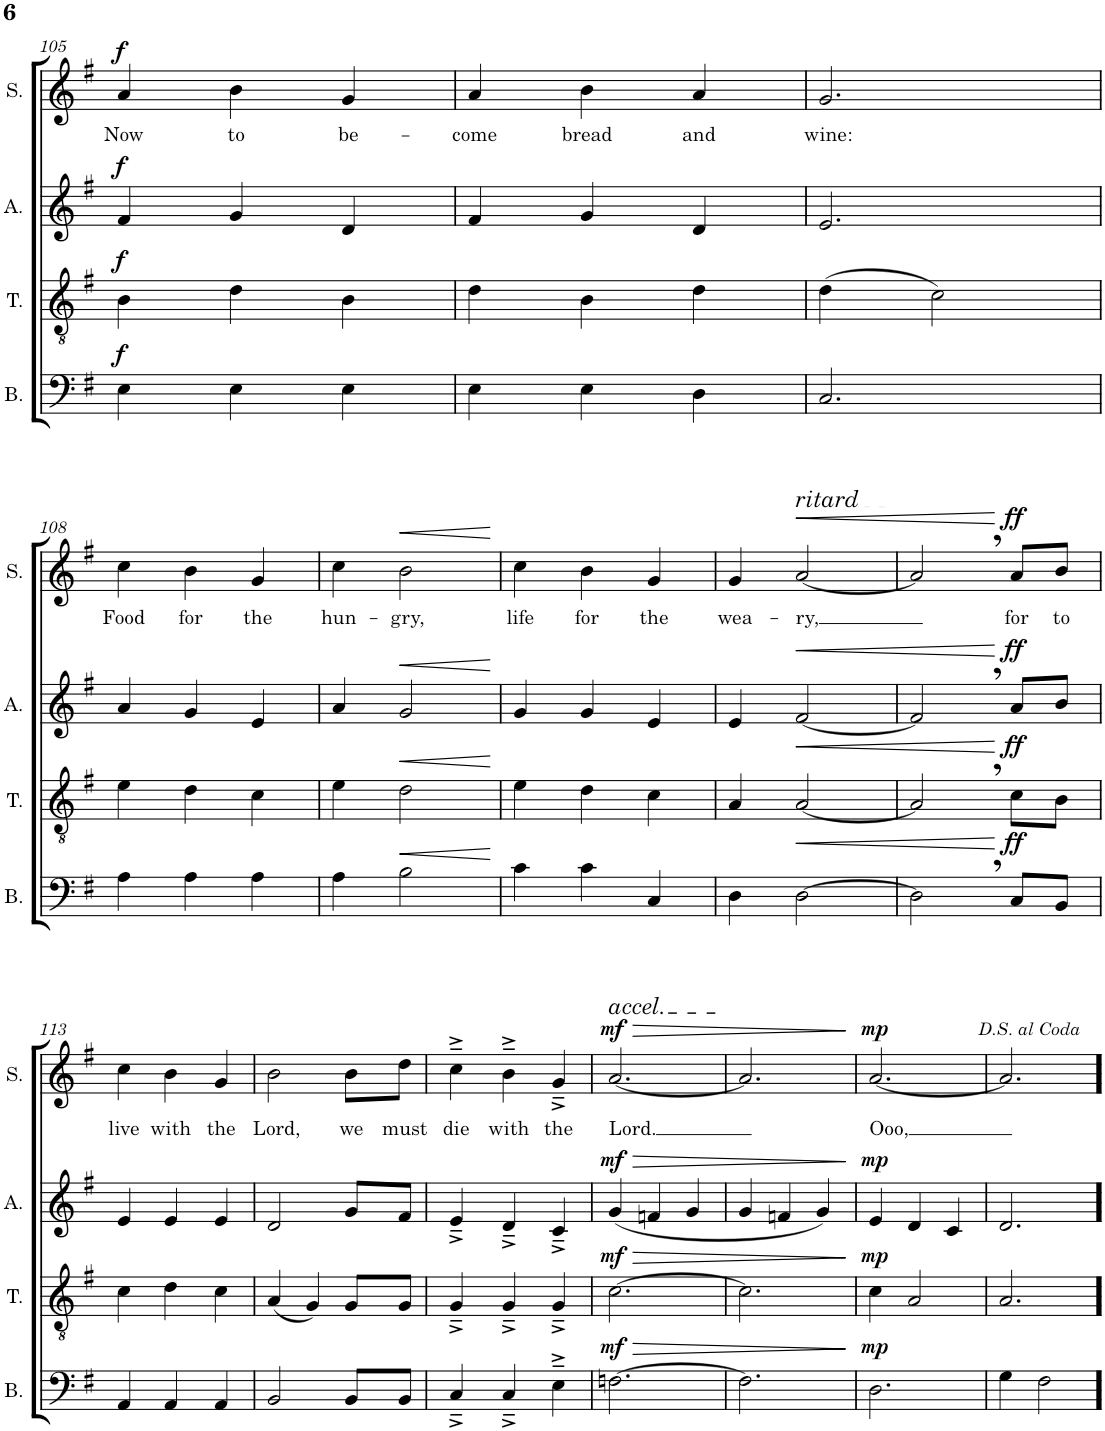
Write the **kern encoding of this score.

**kern	**dynam	**kern	**dynam	**kern	**dynam	**kern	**text	**dynam
*part4	*part4	*part3	*part3	*part2	*part2	*part1	*part1	*part1
*staff4	*staff4	*staff3	*staff3	*staff2	*staff2	*staff1	*staff1	*staff1
*I"Bass	*	*I"Tenor	*	*I"Alto	*	*I"Soprano	*	*
*I'B.	*	*I'T.	*	*I'A.	*	*I'S.	*	*
!!LO:PB:g=z
*clefF4	*	*clefGv2	*	*clefG2	*	*clefG2	*	*
*k[f#]	*	*k[f#]	*	*k[f#]	*	*k[f#]	*	*
*M3/4	*	*M3/4	*	*M3/4	*	*M3/4	*	*
=105	=105	=105	=105	=105	=105	=105	=105	=105
!	!LO:DY:a	!	!LO:DY:a	!	!LO:DY:a	!	!LO:LY:b	!LO:DY:a
4E\	f	4B\	f	4f#/	f	4a/	Now	f
!	!	!	!	!	!	!	!LO:LY:b	!
4E\	.	4d\	.	4g/	.	4b\	to	.
!	!	!	!	!	!	!	!LO:LY:b	!
4E\	.	4B\	.	4d/	.	4g/	be-	.
=106	=106	=106	=106	=106	=106	=106	=106	=106
!	!	!	!	!	!	!	!LO:LY:b	!
4E\	.	4d\	.	4f#/	.	4a/	-come	.
!	!	!	!	!	!	!	!LO:LY:b	!
4E\	.	4B\	.	4g/	.	4b\	bread	.
!	!	!	!	!	!	!	!LO:LY:b	!
4D\	.	4d\	.	4d/	.	4a/	and	.
=107	=107	=107	=107	=107	=107	=107	=107	=107
!	!	!	!	!	!	!	!LO:LY:b	!
2.C/	.	(4d\	.	2.e/	.	2.g/	wine:	.
.	.	2c\)	.	.	.	.	.	.
!!LO:LB:g=z
=108	=108	=108	=108	=108	=108	=108	=108	=108
!	!	!	!	!	!	!	!LO:LY:b	!
4A\	.	4e\	.	4a/	.	4cc\	Food	.
!	!	!	!	!	!	!	!LO:LY:b	!
4A\	.	4d\	.	4g/	.	4b\	for	.
!	!	!	!	!	!	!	!LO:LY:b	!
4A\	.	4c\	.	4e/	.	4g/	the	.
=109	=109	=109	=109	=109	=109	=109	=109	=109
!	!	!	!	!	!	!	!LO:LY:b	!
4A\	.	4e\	.	4a/	.	4cc\	hun-	.
!	!LO:HP:b	!	!LO:HP:b	!	!LO:HP:b	!	!LO:LY:b	!LO:HP:b
2B\	<	2d\	<	2g/	<	2b\	-gry,	<
.	[	.	[	.	[	.	.	[
=110	=110	=110	=110	=110	=110	=110	=110	=110
!	!	!	!	!	!	!	!LO:LY:b	!
4c\	.	4e\	.	4g/	.	4cc\	life	.
!	!	!	!	!	!	!	!LO:LY:b	!
4c\	.	4d\	.	4g/	.	4b\	for	.
!	!	!	!	!	!	!	!LO:LY:b	!
4C/	.	4c\	.	4e/	.	4g/	the	.
=111	=111	=111	=111	=111	=111	=111	=111	=111
!	!	!	!	!	!	!	!LO:LY:b	!
4D\	.	4A/	.	4e/	.	4g/	wea-	.
!	!	!	!	!	!	!LO:TX:a:t=ritard	!	!
!	!LO:HP:b	!	!LO:HP:b	!	!LO:HP:b	!	!LO:LY:b	!
[2D\	<	[2A/	<	[2f#/	<	[2a/	-ry,	.
=112	=112	=112	=112	=112	=112	=112	=112	=112
!	!	!	!	!	!	!	!	!LO:HP:b
2D,\]	.	2A,/]	.	2f#,/]	.	2a,/]	.	<
!	!LO:DY:n=1:a	!	!LO:DY:n=1:a	!	!LO:DY:n=1:a	!	!LO:LY:b	!LO:DY:n=1:a
8C/L	[ ff	8c\L	[ ff	8a/L	[ ff	8a/L	for	[ ff
!	!	!	!	!	!	!	!LO:LY:b	!
8BB/J	.	8B\J	.	8b/J	.	8b/J	to	.
!!LO:LB:g=z
=113	=113	=113	=113	=113	=113	=113	=113	=113
!	!	!	!	!	!	!	!LO:LY:b	!
4AA/	.	4c\	.	4e/	.	4cc\	live	.
!	!	!	!	!	!	!	!LO:LY:b	!
4AA/	.	4d\	.	4e/	.	4b\	with	.
!	!	!	!	!	!	!	!LO:LY:b	!
4AA/	.	4c\	.	4e/	.	4g/	the	.
=114	=114	=114	=114	=114	=114	=114	=114	=114
!	!	!	!	!	!	!	!LO:LY:b	!
2BB/	.	(4A/	.	2d/	.	2b\	Lord,	.
.	.	4G/)	.	.	.	.	.	.
!	!	!	!	!	!	!	!LO:LY:b	!
8BB/L	.	8G/L	.	8g/L	.	8b\L	we	.
!	!	!	!	!	!	!	!LO:LY:b	!
8BB/J	.	8G/J	.	8f#/J	.	8dd\J	must	.
=115	=115	=115	=115	=115	=115	=115	=115	=115
!	!	!	!	!	!	!	!LO:LY:b	!
4C~^/	.	4G~^/	.	4e~^/	.	4cc~^\	die	.
!	!	!	!	!	!	!	!LO:LY:b	!
4C~^/	.	4G~^/	.	4d~^/	.	4b~^\	with	.
!	!	!	!	!	!	!	!LO:LY:b	!
4E~^\	.	4G~^/	.	4c~^/	.	4g~^/	the	.
=116	=116	=116	=116	=116	=116	=116	=116	=116
!	!	!	!	!	!	!LO:TX:a:t=accel.	!	!
!	!LO:HP:b	!	!LO:HP:b	!	!LO:HP:b	!	!LO:LY:b	!
!	!LO:DY:n=1:a	!	!LO:DY:n=1:a	!	!LO:DY:n=1:a	!	!	!LO:DY:a
[2.Fn\	> mf	[2.c\	> mf	(4g/	> mf	[2.a/	Lord.	mf
.	.	.	.	4fn/	.	.	.	.
.	.	.	.	4g/	.	.	.	.
=117	=117	=117	=117	=117	=117	=117	=117	=117
!	!	!	!	!	!	!	!	!LO:HP:b
2.F\]	.	2.c\]	.	4g/	.	2.a/]	.	>
.	.	.	.	4fn/	.	.	.	.
.	.	.	.	4g/)	.	.	.	.
.	]	.	]	.	]	.	.	]
=118	=118	=118	=118	=118	=118	=118	=118	=118
!	!LO:DY:a	!	!LO:DY:a	!	!LO:DY:a	!	!LO:LY:b	!LO:DY:a
2.D\	mp	4c\	mp	4e/	mp	[2.a/	Ooo,	mp
.	.	2A/	.	4d/	.	.	.	.
.	.	.	.	4c/	.	.	.	.
=119	=119	=119	=119	=119	=119	=119	=119	=119
4G\	.	2.A/	.	2.d/	.	2.a/]	.	.
2F#\	.	.	.	.	.	.	.	.
!	!	!	!	!	!	!LO:TX:a:t=<i><font size="9"/>D.S. al Coda</i>	!	!
=!	=!	=!	=!	=!	=!	=!	=!	=!
*-	*-	*-	*-	*-	*-	*-	*-	*-
